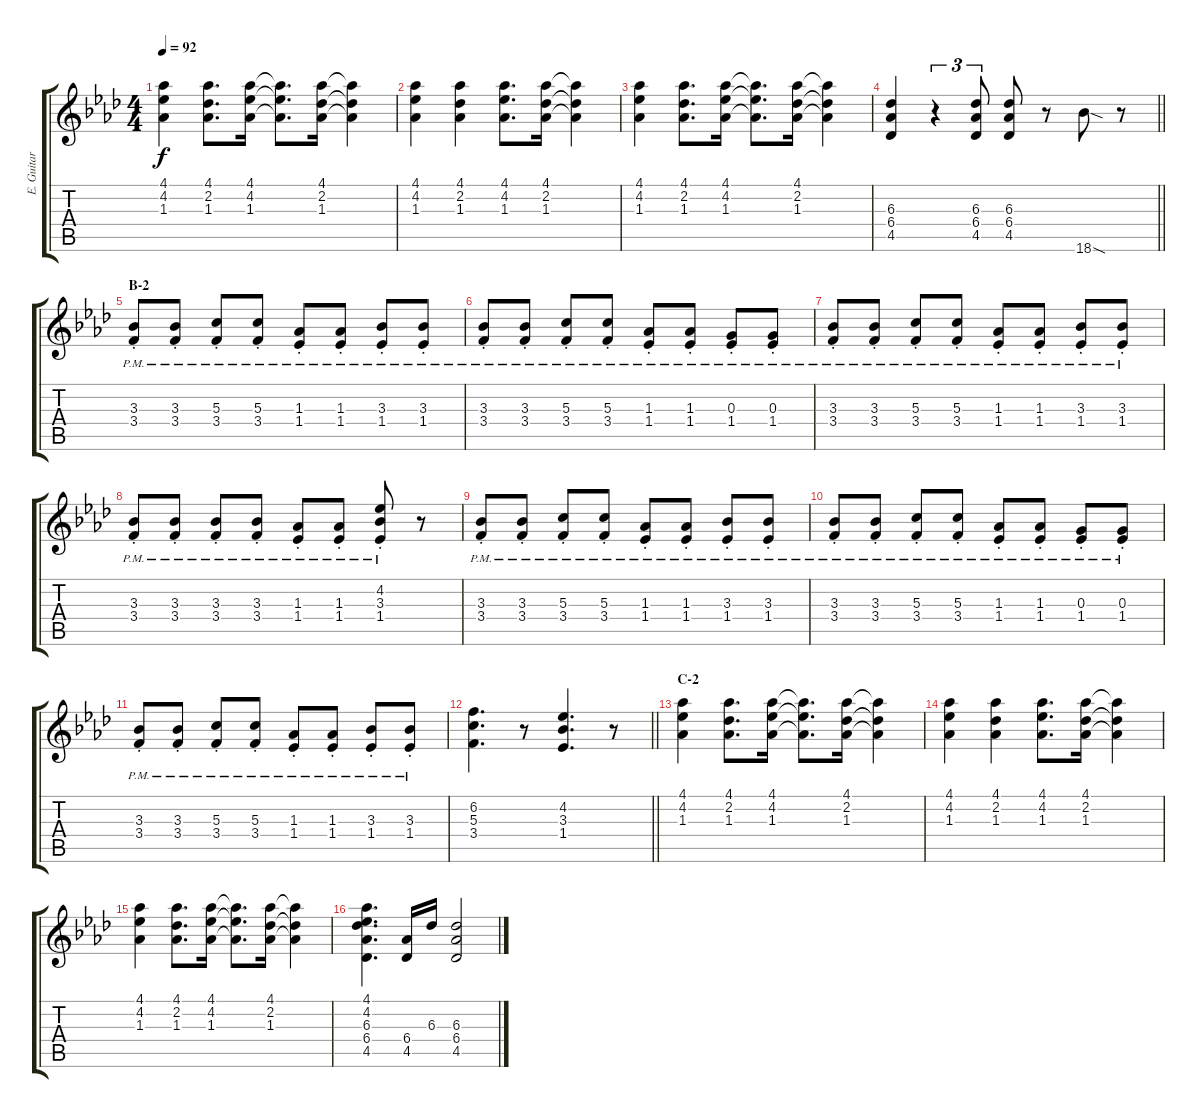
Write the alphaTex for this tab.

\track ("E. Guitar I" "E. Guitar ") {instrument overdrivenguitar}
\staff {score tabs}
\tuning (E4 B3 G3 D3 A2 E2) {hide}
\ts (4 4)
\tempo 92
\clef g2
\ks ab
(4.1 4.2 1.3).4{dy f} (4.1 2.2 1.3).8{d} (4.1 4.2 1.3).16 (4.1{t} 4.2{t} 1.3{t}).8{d} (4.1 2.2 1.3).16 (4.1{t} 2.2{t} 1.3{t}).4 |
(4.1 4.2 1.3).4 (4.1 2.2 1.3).4 (4.1 4.2 1.3).8{d} (4.1 2.2 1.3).16 (4.1{t} 2.2{t} 1.3{t}).4 |
(4.1 4.2 1.3).4 (4.1 2.2 1.3).8{d} (4.1 4.2 1.3).16 (4.1{t} 4.2{t} 1.3{t}).8{d} (4.1 2.2 1.3).16 (4.1{t} 2.2{t} 1.3{t}).4 |
\barLineRight lightlight
(6.3 6.4 4.5).4 r.4{tu (3 2)} (6.3 6.4 4.5).8{tu (3 2)} (6.3 6.4 4.5).8 r.8 18.6{sod}.8 r.8 |
\section ("" "B-2")
(3.3{pm st} 3.4{pm st}).8 (3.3{pm st} 3.4{pm st}).8 (5.3{pm st} 3.4{pm st}).8 (5.3{pm st} 3.4{pm st}).8 (1.3{pm st} 1.4{pm st}).8 (1.3{pm st} 1.4{pm st}).8 (3.3{pm st} 1.4{pm st}).8 (3.3{pm st} 1.4{pm st}).8 |
(3.3{pm st} 3.4{pm st}).8 (3.3{pm st} 3.4{pm st}).8 (5.3{pm st} 3.4{pm st}).8 (5.3{pm st} 3.4{pm st}).8 (1.3{pm st} 1.4{pm st}).8 (1.3{pm st} 1.4{pm st}).8 (0.3{pm st} 1.4{pm st}).8 (0.3{pm st} 1.4{pm st}).8 |
(3.3{pm st} 3.4{pm st}).8 (3.3{pm st} 3.4{pm st}).8 (5.3{pm st} 3.4{pm st}).8 (5.3{pm st} 3.4{pm st}).8 (1.3{pm st} 1.4{pm st}).8 (1.3{pm st} 1.4{pm st}).8 (3.3{pm st} 1.4{pm st}).8 (3.3{pm st} 1.4{pm st}).8 |
(3.3{pm st} 3.4{pm st}).8 (3.3{pm st} 3.4{pm st}).8 (3.3{pm st} 3.4{pm st}).8 (3.3{pm st} 3.4{pm st}).8 (1.3{pm st} 1.4{pm st}).8 (1.3{pm st} 1.4{pm st}).8 (4.2{pm st} 3.3{pm st} 1.4{pm st}).8 r.8 |
(3.3{pm st} 3.4{pm st}).8 (3.3{pm st} 3.4{pm st}).8 (5.3{pm st} 3.4{pm st}).8 (5.3{pm st} 3.4{pm st}).8 (1.3{pm st} 1.4{pm st}).8 (1.3{pm st} 1.4{pm st}).8 (3.3{pm st} 1.4{pm st}).8 (3.3{pm st} 1.4{pm st}).8 |
(3.3{pm st} 3.4{pm st}).8 (3.3{pm st} 3.4{pm st}).8 (5.3{pm st} 3.4{pm st}).8 (5.3{pm st} 3.4{pm st}).8 (1.3{pm st} 1.4{pm st}).8 (1.3{pm st} 1.4{pm st}).8 (0.3{pm st} 1.4{pm st}).8 (0.3{pm st} 1.4{pm st}).8 |
(3.3{pm st} 3.4{pm st}).8 (3.3{pm st} 3.4{pm st}).8 (5.3{pm st} 3.4{pm st}).8 (5.3{pm st} 3.4{pm st}).8 (1.3{pm st} 1.4{pm st}).8 (1.3{pm st} 1.4{pm st}).8 (3.3{pm st} 1.4{pm st}).8 (3.3{pm st} 1.4{pm st}).8 |
\barLineRight lightlight
(6.2 5.3 3.4).4{d} r.8 (4.2 3.3 1.4).4{d} r.8 |
\section ("" "C-2")
(4.1 4.2 1.3).4 (4.1 2.2 1.3).8{d} (4.1 4.2 1.3).16 (4.1{t} 4.2{t} 1.3{t}).8{d} (4.1 2.2 1.3).16 (4.1{t} 2.2{t} 1.3{t}).4 |
(4.1 4.2 1.3).4 (4.1 2.2 1.3).4 (4.1 4.2 1.3).8{d} (4.1 2.2 1.3).16 (4.1{t} 2.2{t} 1.3{t}).4 |
(4.1 4.2 1.3).4 (4.1 2.2 1.3).8{d} (4.1 4.2 1.3).16 (4.1{t} 4.2{t} 1.3{t}).8{d} (4.1 2.2 1.3).16 (4.1{t} 2.2{t} 1.3{t}).4 |
(4.1 4.2 6.3 6.4 4.5).4{d} (6.4 4.5).16 6.3.16 (6.3 6.4 4.5).2
